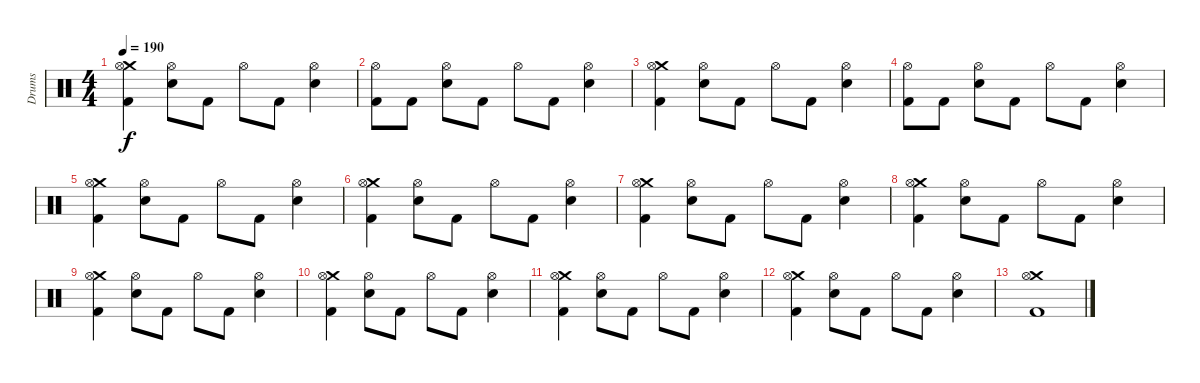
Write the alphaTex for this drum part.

\track ("Drums" "Drums") {instrument percussion}
\staff {score}
\articulation defaults
\ts (4 4)
\tempo 190
\clef neutral
\ks c
("Crash medium (hit)" "Hi-Hat (open)" "Kick (hit) 2").4{dy f} ("Hi-Hat (open)" "Electric Snare (hit)").8 "Kick (hit) 2".8 "Hi-Hat (open)".8 "Kick (hit) 2".8 ("Hi-Hat (open)" "Electric Snare (hit)").4 |
("Hi-Hat (open)" "Kick (hit) 2").8 "Kick (hit) 2".8 ("Hi-Hat (open)" "Electric Snare (hit)").8 "Kick (hit) 2".8 "Hi-Hat (open)".8 "Kick (hit) 2".8 ("Hi-Hat (open)" "Electric Snare (hit)").4 |
("Crash medium (hit)" "Hi-Hat (open)" "Kick (hit) 2").4 ("Hi-Hat (open)" "Electric Snare (hit)").8 "Kick (hit) 2".8 "Hi-Hat (open)".8 "Kick (hit) 2".8 ("Hi-Hat (open)" "Electric Snare (hit)").4 |
("Hi-Hat (open)" "Kick (hit) 2").8 "Kick (hit) 2".8 ("Hi-Hat (open)" "Electric Snare (hit)").8 "Kick (hit) 2".8 "Hi-Hat (open)".8 "Kick (hit) 2".8 ("Hi-Hat (open)" "Electric Snare (hit)").4 |
("Crash medium (hit)" "Hi-Hat (open)" "Kick (hit) 2").4 ("Hi-Hat (open)" "Electric Snare (hit)").8 "Kick (hit) 2".8 "Hi-Hat (open)".8 "Kick (hit) 2".8 ("Hi-Hat (open)" "Electric Snare (hit)").4 |
("Crash medium (hit)" "Hi-Hat (open)" "Kick (hit) 2").4 ("Hi-Hat (open)" "Electric Snare (hit)").8 "Kick (hit) 2".8 "Hi-Hat (open)".8 "Kick (hit) 2".8 ("Hi-Hat (open)" "Electric Snare (hit)").4 |
("Crash medium (hit)" "Hi-Hat (open)" "Kick (hit) 2").4 ("Hi-Hat (open)" "Electric Snare (hit)").8 "Kick (hit) 2".8 "Hi-Hat (open)".8 "Kick (hit) 2".8 ("Hi-Hat (open)" "Electric Snare (hit)").4 |
("Crash medium (hit)" "Hi-Hat (open)" "Kick (hit) 2").4 ("Hi-Hat (open)" "Electric Snare (hit)").8 "Kick (hit) 2".8 "Hi-Hat (open)".8 "Kick (hit) 2".8 ("Hi-Hat (open)" "Electric Snare (hit)").4 |
("Crash medium (hit)" "Hi-Hat (open)" "Kick (hit) 2").4 ("Hi-Hat (open)" "Electric Snare (hit)").8 "Kick (hit) 2".8 "Hi-Hat (open)".8 "Kick (hit) 2".8 ("Hi-Hat (open)" "Electric Snare (hit)").4 |
("Crash medium (hit)" "Hi-Hat (open)" "Kick (hit) 2").4 ("Hi-Hat (open)" "Electric Snare (hit)").8 "Kick (hit) 2".8 "Hi-Hat (open)".8 "Kick (hit) 2".8 ("Hi-Hat (open)" "Electric Snare (hit)").4 |
("Crash medium (hit)" "Hi-Hat (open)" "Kick (hit) 2").4 ("Hi-Hat (open)" "Electric Snare (hit)").8 "Kick (hit) 2".8 "Hi-Hat (open)".8 "Kick (hit) 2".8 ("Hi-Hat (open)" "Electric Snare (hit)").4 |
("Crash medium (hit)" "Hi-Hat (open)" "Kick (hit) 2").4 ("Hi-Hat (open)" "Electric Snare (hit)").8 "Kick (hit) 2".8 "Hi-Hat (open)".8 "Kick (hit) 2".8 ("Hi-Hat (open)" "Electric Snare (hit)").4 |
("Crash medium (hit)" "Hi-Hat (open)" "Kick (hit) 2").1
